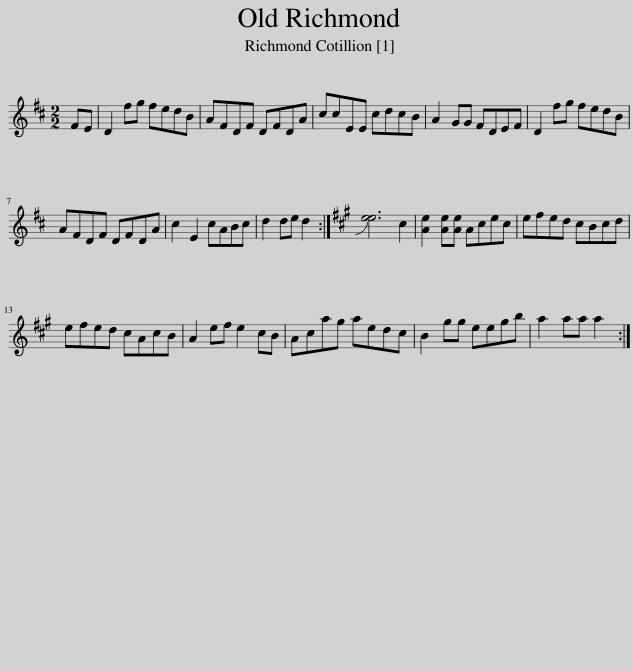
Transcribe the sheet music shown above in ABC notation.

X:1
L:1/8
M:2/2
I:linebreak $
K:D
V:1 treble
V:1
 FE | D2 fg fedB | AFDF DFDA | ccEE cdcB | A2 GG FDEF | %5
 D2 fg fedB |$ AFDF DFDA | c2 E2 cABc | d2 de d2 :|[K:A] !slide![ee]6 c2 | %10
 [Ae]2 [Ae][Ae] Acec | efed cBcd |$ efed cAcB | A2 ef e2 cB | Acag aedc | %15
 B2 gg eegb | a2 aa a2 :| %17
